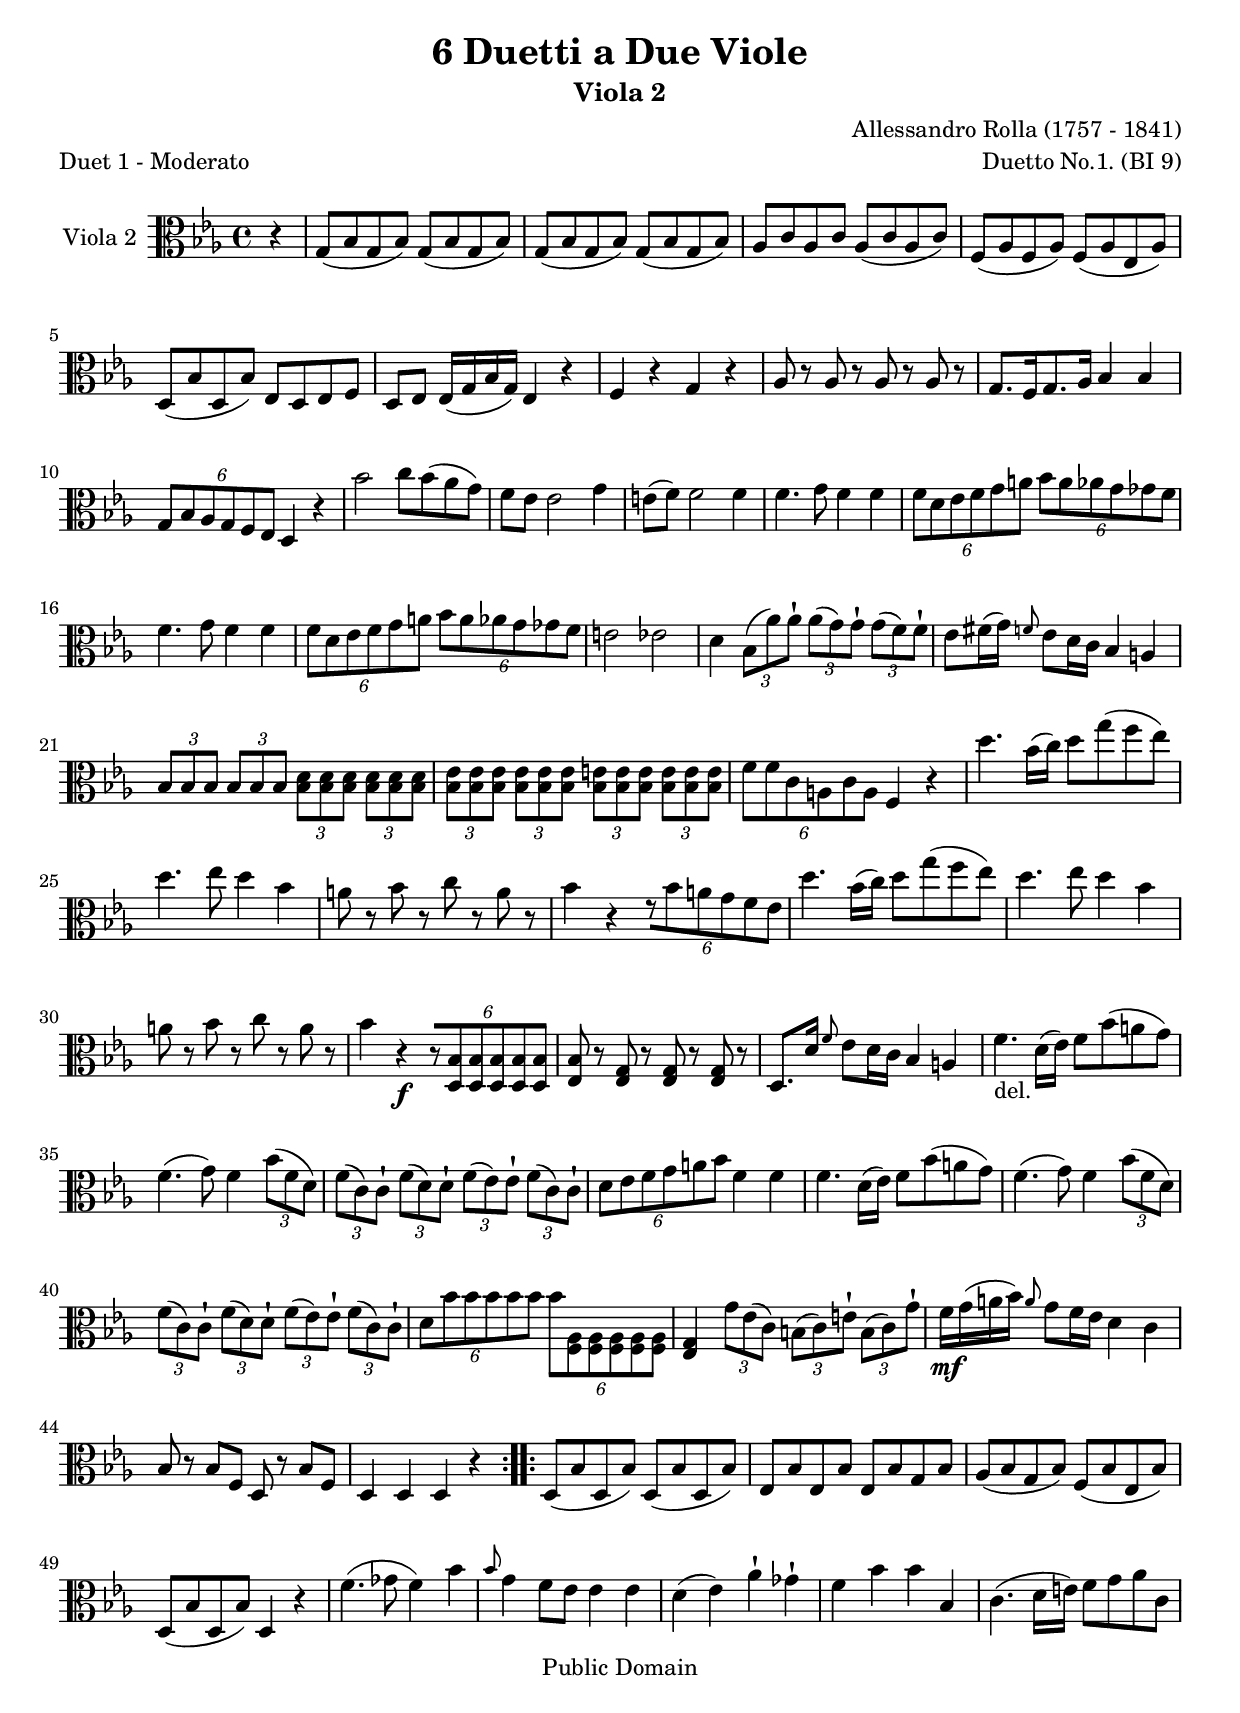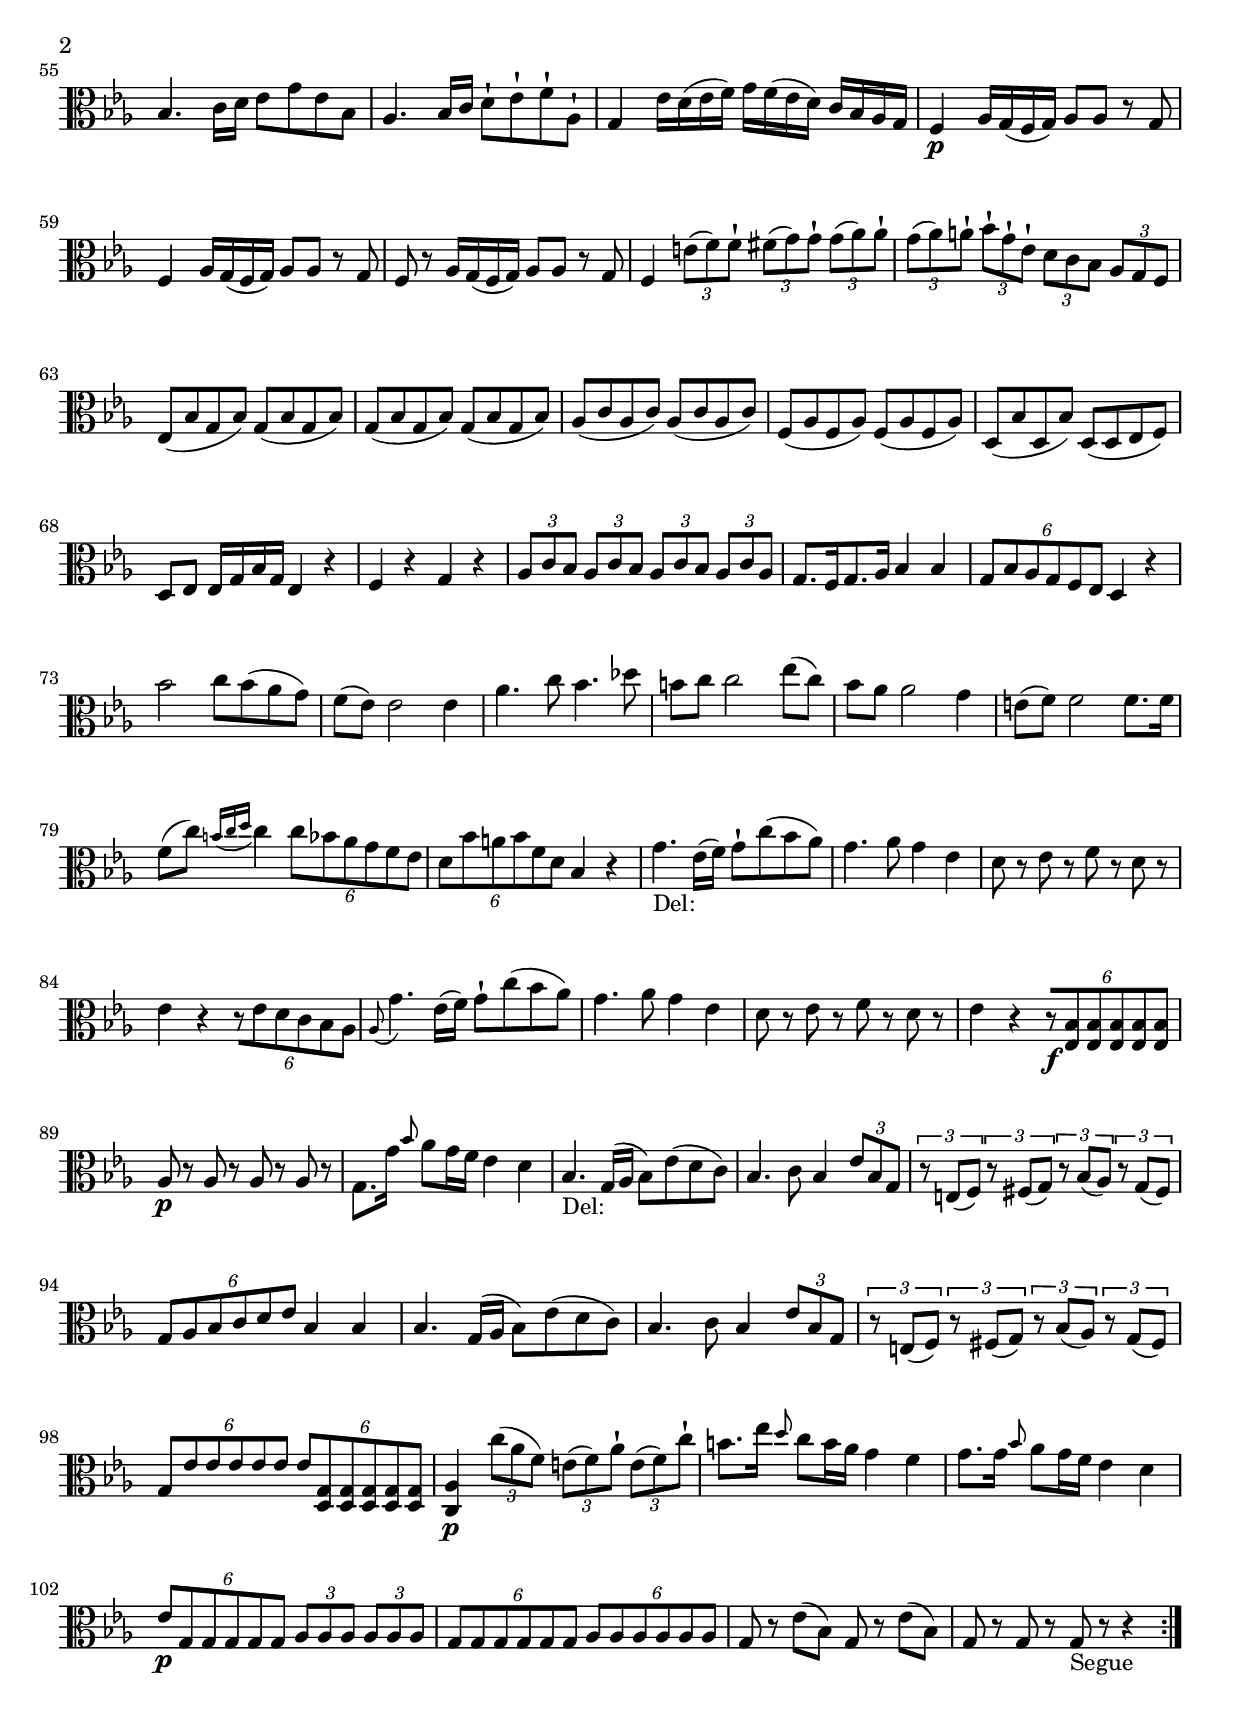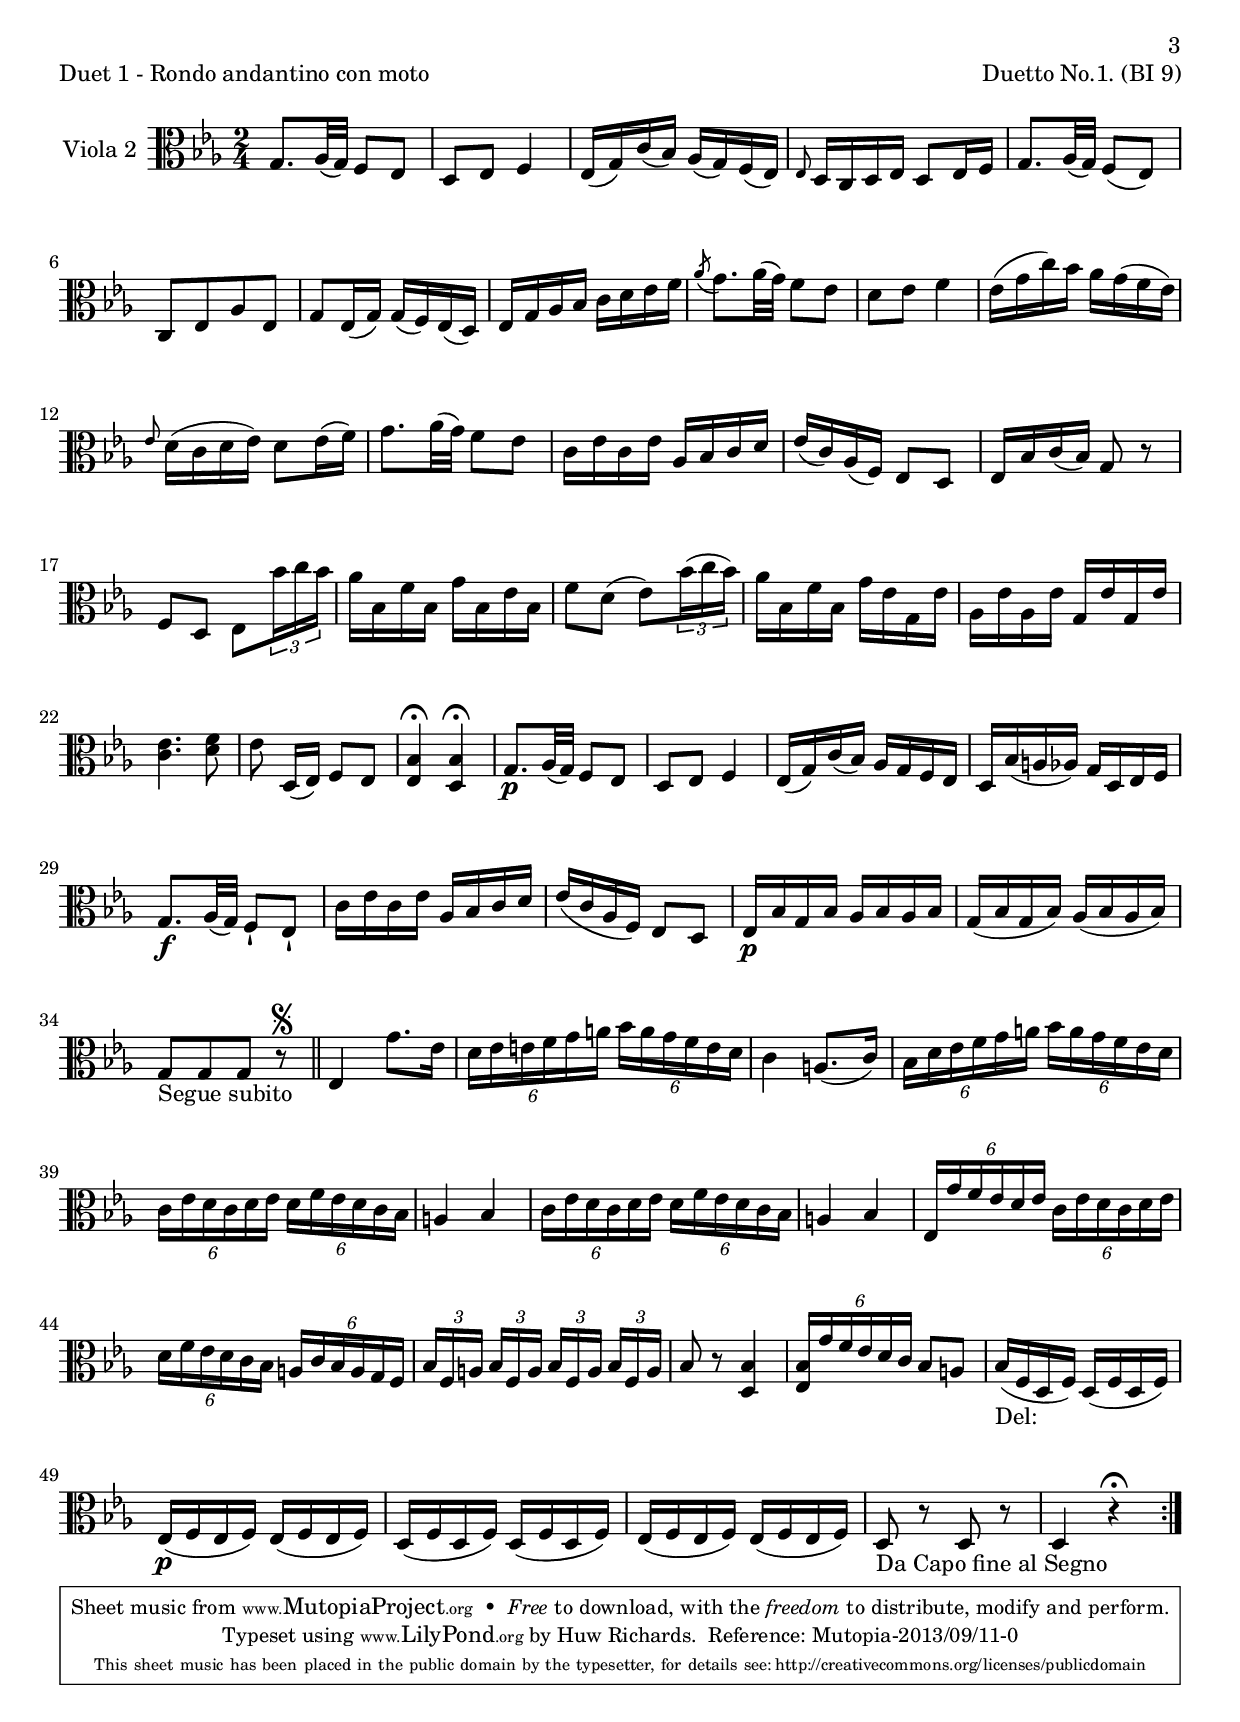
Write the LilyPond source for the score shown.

\version "2.16.2"
\header {
    title = "6 Duetti a Due Viole"
    opus = "Duetto No.1. (BI 9)"
    composer = "Allessandro Rolla (1757 - 1841)"
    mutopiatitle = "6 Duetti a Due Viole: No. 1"
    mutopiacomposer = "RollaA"
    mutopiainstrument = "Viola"
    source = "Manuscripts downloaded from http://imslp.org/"
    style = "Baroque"
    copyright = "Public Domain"
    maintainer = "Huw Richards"
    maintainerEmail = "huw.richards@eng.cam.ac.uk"
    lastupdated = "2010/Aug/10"
    
    
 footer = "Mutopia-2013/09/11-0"
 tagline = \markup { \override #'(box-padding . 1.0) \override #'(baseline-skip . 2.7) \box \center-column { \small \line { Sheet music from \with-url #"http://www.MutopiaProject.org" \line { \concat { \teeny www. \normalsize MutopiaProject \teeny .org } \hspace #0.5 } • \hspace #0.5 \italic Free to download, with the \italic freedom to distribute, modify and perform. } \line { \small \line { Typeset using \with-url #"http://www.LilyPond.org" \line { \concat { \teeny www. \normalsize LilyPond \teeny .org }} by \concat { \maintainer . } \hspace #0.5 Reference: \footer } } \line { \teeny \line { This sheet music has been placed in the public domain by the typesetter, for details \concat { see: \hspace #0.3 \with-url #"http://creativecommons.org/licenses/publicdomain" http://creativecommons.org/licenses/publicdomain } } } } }
}

\paper {
  % add space between composer/opus markup and first staff
  markup-system-spacing #'padding = #3
  % add a little space between composer and opus
  markup-markup-spacing #'padding = #1.2
  top-margin = #8
  bottom-margin = #10
}

\version "2.16.2"

% Viola parts for Rolla opus 6, 1st set of duets

\version "2.16.0"

oneviolaonemoderato = \new Voice { \relative c' {
    \set Staff.instrumentName = "Viola 1"
    \set Staff.midiInstrument = "viola"
    \clef alto
    \key ees \major
    \time 4/4

    \partial 4 ees4  bes'2 c8[ bes( aes  g)] f(ees) ees2 g4 e8[(f)] f2 aes8[(f)] ees(d)] d2 c'8([(bes)] bes4. aes8 f[(f g aes)] aes[( g)] g2 \times 2/3 {bes8[( g ees)]}
    %{comment - end of line 1 in the manuscript%}

    d4 \times 2/3 {bes'8[ aes f]} ees4 \times 2/3 {ees'8[ bes g]} \times 2/3 {f8[ aes g]} \times 2/3 {f8[ aes g]} \times 2/3 {f8[ aes g]} \times 2/3 {f8[ aes f]} bes4.( c8) ees,4 d ees4. f16[( g)] f4 r g,8[( bes g bes)] g8[( bes g bes)] g8[( bes g bes)] g8[ bes ees, bes'] d,8[ bes' d, bes'] d,8[ bes' d, bes']
    %{comment - end of line 2 in the manuscript%}

    \times 2/3 { <a ees>8\mf[ <a ees> <a ees>]} \times 2/3 { <a\mf ees>8[ <a ees> <a ees>]}\times 2/3 { <a\mf ees>8[ <a ees> <a ees>]}\times 2/3 { <a\mf ees>8[ <a ees> <a ees>]}
    <bes d,>4 r4 r2
    \times 2/3 { <a ees>8[ <a ees> <a ees>]} \times 2/3 { <a\mf ees>8[ <a ees> <a ees>]}\times 2/3 { <a\mf ees>8[ <a ees> <a ees>]}\times 2/3 { <a\mf ees>8[ <a ees> <a ees>]}
    <bes d,>4 r4 r2

    \times 4/6 {g8[ g a bes c bes]} \times 4/6 {a8[ c bes a g f]}
    bes4 d, ees f g ees f f
    %{comment - end of line 3 in the manuscript%}

    \times 2/3 {bes8\p[ bes bes]} \times 2/3 {bes8[ bes bes]} \times 2/3 {aes8[ aes aes]} \times 2/3 {aes8[ aes aes]} \times 2/3 {g8[ g g]} \times 2/3 {g8[ g g]} \times 2/3 {ges8\f[ ges ges]} \times 2/3 {ges8[ ges ges]} \times 2/3 {f8[ f' c]} \times 2/3 {a8[ c a]} f4 r4\p f'4. d16[(ees)] f8[(bes a g)] f4. g8 f4  \times 2/3 {bes8[f d]} \times 2/3 {f8[( c) c-|]} \times 2/3 {f8[( d) d-|]} \times 2/3 {f8[( ees) ees-|]} \times 2/3 {f8[( c) c-|]}
    %{comment - end of line 4 in the manuscript%}

    \times 4/6 {d8[ ees f g a bes]} f4 f f4. d16[(ees)] f8[(bes a g)] f4. g8 f4  \times 2/3 {bes8[f d]} \times 2/3 {f8[( c) c-|]} \times 2/3 {f8[( d) d-|]} \times 2/3 {f8[( ees) ees-|]} \times 2/3 {f8[( c) c-|]} \times 4/6 {d8[ bes' bes bes bes bes]} \times 4/6 {bes8[ aes, aes aes aes aes]}
    %{comment - end of line 5 in the manuscript%}

    g4\p \times 2/3 {g'8[ ees c]} \times 2/3 {b8[( c) ees-|]} \times 2/3 {b8[( c) g'-|]} f[bes] \grace {aes8} g8[ f16( ees)] d4 c
    d4. bes16[( c)] d8[(g f ees)] d4. ees8 d4 bes a8 r bes r c r a r bes4 r \times 4/6 {r8 bes[ a g f ees]}
    %{comment - end of line 6 in the manuscript%}

    \appoggiatura {ees16[bes']} d4. bes16[(c)] d8[g( f ees)] d4. ees8 d4 bes a8 r bes r c r a r bes4 r
    \times 4/6 {r8 <bes d,> <bes d,> <bes d,> <bes d,> <bes d,>  ]} bes8\p r g r g r g r d8.\f[d'16] \grace { f8} ees[ d16 c] bes4 a
    %{comment - end of line 7 in the manuscript%}

    bes8 r\p d16[( ees) c( d)] bes8 r d16[( ees) c( d)] bes4 bes bes r \bar ":|:" f'4. g8 f4 f aes8[( g)] g2 bes16[ g( f ees)] d4( ees) aes( g) g8[( aes a bes)] f4 r
    %{comment - end of line 8 in the manuscript%}

    d,8[(bes' d, bes')] d,8[(bes' d, bes')] ees,8[(bes' ees, bes')] ges8[(bes ges bes)] aes8[(bes ges bes)] f8[(bes ees, bes')] d,4 bes' bes bes bes2 aes( aes) g( g) f( f) ees
    %{comment - end of line 9 in the manuscript%}

    d4 f16[(ees d ees)] f8-.[ f-.] r8 ees d4 f16[(ees d ees)] f8-.[ f-.] r8 ees d8r f16[(ees d ees)] d8 r f16[(ees d ees)] d4 bes'' bes bes bes1 bes2  c8[ bes( aes g)]
    %{comment - end of line 10 and page 1 in the manuscript%}

    f8[( ees)] ees2 g4 e8[( f)] f2 aes8[ f] ees[ d] d2 c'8[(bes)] bes4. aes8 f8-|[ f( g aes)] fis[( g)] g2 \times 2/3 {bes8[ g ees]} d4  \times 2/3 {bes'8[ aes f]} ees4 \times 2/3 {ees'8[ bes 8 g]} \times 2/3 {f8[ aes g]} \times 2/3 {f8[ aes g]} \times 2/3 {f8[ aes g]} \times 2/3 {f8[ aes f]}
    %{comment - end of line 1 page 2 in the manuscript%}

    bes4. c8 ees,4 d ees4. f16[( g)] f4 r ees,8[( g ees g)] ees8[( g ees g)]  des8[( g des g)] des8[( g des g)] c,8[( aes' c, aes')] g8[( e g e)] aes8[( c aes c)] aes8[( c aes c)] c8[( ees c ees)] c8[( ees c ees)]
    %{comment - end of line 2 page 2 in the manuscript%}

    aes,8[( c aes c)] aes8[( c aes c)] aes8[( c aes c)] aes8[( c a c)] \times 4/6 {bes\f[ bes' a bes f d] } bes4 r bes'4.\p g16[ aes] bes8[ ees d c] bes4. c8 bes4 \times 2/3 { ees8[ bes g] } \times 2/3 { r8[ e f] } \times 2/3 { r8[ fis g] } \times 2/3 { r8[ bes aes] } \times 2/3 { r8[ g fis] }
    %{comment - end of line 3 page 2 in the manuscript%}

    \times 4/6 {g8[ aes bes c d ees]} bes4 bes bes4. g16[( aes)] bes8[ ees( d c)] bes4. c8 bes4 \times 2/3 {ees8[ bes g]} \times 2/3 { r8[ e f] } \times 2/3 { r8[ fis g] } \times 2/3 { r8[ bes aes] } \times 2/3 { r8[ g fis] } \times 4/6 { c'8[ ees ees ees ees ees] } \times 4/6 { ees8[ <d,, g> <d g> <d g> <d g> <d g>] }
    %{comment - end of line 4 page 2 in the manuscript%}

    <c aes'>4 \times 2/3 {c''8[ aes f]} \times 2/3 {e8[( f) aes-|]}  \times 2/3 {e8[( f) c'-|]}

    %{comment - bar 90 starts here - new edition%}
    bes8.[ees16] \grace {d8} c8[ bes16 aes] g4 f g,4.\p ees16[( f)] g8[ c( bes aes)] g4. aes8 g4 ees d8 r ees r f r d r ees4 r \times 4/6 { r8[ ees' d c bes aes]}
    %{comment - end of line 5 page 2 in the manuscript%}

    g4. ees16[( f)] g8[ c( bes aes)] g4. aes8 g4 ees d8 r ees r f r d r ees4 r \times 4/6 { r8\f[ ees ees ees ees ees]} aes4\p aes aes aes g8.[ g'16] \grace {bes8} aes8[ g16( f)] ees4 d
    %{comment - end of line 6 page 2 in the manuscript%}

    ees16\f[ g bes ees] \grace {d8} c8[ bes16 aes] g4 f ees4. e8 \times 4/6 {f[( a bes aes f d)]} ees4. e8 \times 4/6 {f[( a bes aes f d)]} ees8 r g16[( aes f g)] ees8 r g16[( aes f g)] ees4 ees ees_"Segue" r \bar ":|:"

  }
}


oneviolaonerondo = \new Voice { \relative c' {
    \set Staff.instrumentName = "Viola 1"
    \set Staff.midiInstrument = "viola"

    \clef alto
    \key ees \major
    \time 2/4

    bes8.\p[ c32( bes)]  aes8[ g] f[ g] aes4 g16[( bes) ees( d)] c[( bes) aes( g)] \acciaccatura {g8} f16[ e f g] f8[ g16 aes] bes8.[ c32( bes)] aes8[( g)] aes8-|[ aes8-|] c4 bes16[( ees) g,(bes)] bes[( aes) g( f)]
    %{comment - end of line 1 Rondo Andantino in the manuscript%}

    ees[ bes' c d] ees[ f g aes]  \acciaccatura {c8} bes8.\f[ c32( bes)] aes8[ g] f[ g] aes4 g16[( bes ees) d] c[ bes( aes g)] \acciaccatura {g8} f16[ e f( g)] f8[ g16 aes] bes8.[ c32 bes] aes8[ g] aes[ aes] <c ees, aes,>8.[ c16]
    %{comment - end of line 2 Rondo Andantino in the manuscript%}

    bes16[ ees c aes] g8[ f\prall] ees4 r16 bes'[( c bes)] aes[ bes, f' bes,] g'[ bes, ees bes] f'8[( d)] ees8[ \times 2/3 { bes'16( c bes)]} aes[ bes, f' bes,] g'[ bes, ees bes] f'8[( d)] ees8[ \times 2/3 { bes'16( c bes)]}
    c8-|[ c-| bes-| bes-|]
    %{comment - end of line 3 Rondo Andantino in the manuscript%}

    a4. aes8 \grace {aes8} g8[ f16( ees)] aes8[ g] g4\fermata f\fermata bes,8.\p[ c32( bes)] aes8[ g] f[ g] aes4 g16[( bes) ees( d)] c[( bes) aes( g)] f[ bes c d] ees[ f g aes]
    %{comment - end of line 4 Rondo Andantino in the manuscript%}

    bes8.\f[ c32 bes] aes8[ g] aes[ aes] <c ees, aes,>8.[ c16] bes16[ ees c aes] g8[ f\prall] ees8\p[ ees] f8.-|[( g16-|)] ees8[ ees] f8.-|[( g16-|)] ees8-|_"Segue subito"[ ees8-| ees8-|] r8 \segno  \bar "||"
    %{comment - end of line 4 Rondo Andantino in the manuscript%}

    \times 4/6 { g16[ aes a bes c d]} \times 4/6 { ees16[ d c bes a g]} f4 d'8.[ bes16] \times 4/6 { a16[ c bes a ees' d]} \times 4/6 { c16[ bes a g f ees]} d8.[( ees16)] d8[ \times 2/3 { d'16( c bes)]} a4 bes
    %{comment - end of line 5 Rondo Andantino in the manuscript%}

    \times 4/6 { c16[ ees d c d ees]} \times 4/6 { d16[ f ees d c bes]} a4 bes \times 4/6 { c16[ ees d c d ees]} \times 4/6 { d16[ f ees d c bes]} g8-.[ g-.] a8.\prall[ g32 a] bes8-.[ bes-.] c8.[ bes32( c)]
    %{comment - end of line 6 Rondo Andantino in the manuscript%}

    \times 4/6 { d16[ f ees d f ees]} \times 4/6 { d16[ f ees d f ees]} d8 r < aes bes,>4 \times 4/6 { g16[ bes a g f ees]} d8[ c] bes r f'8.[( d16)] c8-|\p c-|] \grace { bes8} a[ g16( f)]
    %{comment - end of line 7 Rondo Andantino in the manuscript%}

    bes8 r f'8.[ d16] c8[ c] \acciaccatura { bes8} a8[ g16( f)] bes8_"Da capo fine al segno" r bes r bes4\fermata r \bar "||"

  }
}

\version "2.16.0"

oneviolatwomoderato = \new Voice { \relative c' {
    \set Staff.instrumentName = "Viola 2"
    \set Staff.midiInstrument = "viola"
    \clef alto
    \key ees \major
    \time 4/4
    
    \partial 4 r4 g8[( bes g bes)] g8[( bes g bes)] g8[( bes g bes)] g8[( bes g bes)] aes8[ c aes c] aes8[( c aes c)] f,[( aes f aes)] f[( aes ees aes)]  d,8[( bes' d, bes')]  ees,8[ d ees f] d[ ees] ees16[( g bes g)] ees4 r4
    %{comment - end of line 1 in the manuscript%}
    
    f4 r g r aes8 r aes r aes r aes r g8.[ f16 g8. aes16] bes4 bes \times 4/6 { g8[ bes aes g f ees]} d4 r bes''2 c8[ bes( aes g)] f[ ees] ees2 g4 e8[( f)] f2 f4 f4. g8 f4 f
    %{comment - end of line 2 in the manuscript%}
    
    \times 4/6 { f8[ d ees f g a]} \times 4/6 { bes8[ a aes g ges f]} f4. g8 f4 f \times 4/6 { f8[ d ees f g a]} \times 4/6 { bes8[ a aes g ges f]} e2 ees d4 \times 2/3 { bes8[( aes') aes-|] } \times 2/3 { aes8[( g) g-|] } \times 2/3 { g8[( f) f-|] } ees8[ fis16( g)] \grace { f8} ees8[ d16 c] bes4 a
    %{comment - end of line 3 in the manuscript%}
    \times 2/3 { bes8[ bes bes] } \times 2/3 { bes8[ bes bes] } \times 2/3 { <bes d>8[ <bes d>8 <bes d>8] } \times 2/3 { <bes d>8[ <bes d>8 <bes d>8] }  \times 2/3 { <bes ees>8[ <bes ees>8 <bes ees>8] } \times 2/3 { <bes ees>8[ <bes ees>8 <bes ees>8] }  \times 2/3 { <bes e>8[ <bes e>8 <bes e>8] } \times 2/3 { <bes e>8[ <bes e>8 <bes e>8] } \times 4/6 { f'8[ f c a c a]} f4 r d''4. bes16[( c)] d8[ g( f ees)] d4. ees8 d4 bes  a8 r bes r c r a r
    %{comment - end of line 4 in the manuscript%}
    
    bes4 r  \times 4/6 { r8[ bes a g f ees]} d'4. bes16[( c)] d8[ g( f ees)] d4. ees8 d4 bes  a8 r bes r c r a r  bes4 r\f \times 4/6 { r8[ <bes, d,> <bes d,> <bes d,> <bes d,> <bes d,>]} <bes ees,>8 r < g ees> r < g ees> r < g ees> r
    %{comment - end of line 5 in the manuscript%}
    
    d8.[ d'16] \grace {f8} ees8[ d16 c] bes4 a f'4._"del." d16[( ees)] f8[ bes( a g)] f4.( g8) f4 \times 2/3 { bes8[( f d)]} \times 2/3 { f8[( c) c-|]} \times 2/3 { f8[( d) d-|]} \times 2/3 { f8[( ees) ees-|]} \times 2/3{ f8[( c) c-|]} \times 4/6 { d8[ ees f g a bes]} f4 f f4. d16[( ees)] f8[ bes( a g)] 
    %{comment - end of line 6 in the manuscript%}
    
    f4.( g8) f4 \times 2/3 { bes8[( f d)]} \times 2/3 { f8[( c) c-|]} \times 2/3 { f8[( d) d-|]} \times 2/3 { f8[( ees) ees-|]} \times 2/3 { f8[( c) c-|]} \times 4/6 { d8[ bes' bes bes bes bes]} \times 4/6 { bes8[ <aes, f> <aes f> <aes f> <aes f> <aes f>]} <g ees>4  \times 2/3 { g'8[ ees( c)]} \times 2/3 { b8[( c) e-|]} \times 2/3 { b8[( c) g'-|]} f16\mf[ g( a bes)] \grace {a8} g8[ f16 ees] d4 c
    %{comment - end of line 7 in the manuscript%}
    
    bes8 r bes[ f] d r bes'[ f] d4 d d r\bar":|:" d8[( bes' d, bes')] d,8[( bes' d, bes')]  ees,8[ bes' ees, bes']  ees,8[ bes' g bes] aes8[( bes g bes)] f8[( bes ees, bes')] d,8[( bes' d, bes')] d,4 r f'4.( ges8 f4) bes \grace{bes8} g4 f8[ ees] ees4 ees
    %{comment - end of line 8 in the manuscript%}
    d4( ees) aes-| ges-| f bes bes bes, c4.( d16[ e)] f8[ g aes c,] bes4. c16[ d] ees8[ g ees bes] aes4. bes16[ c] d8-|[ ees-| f-| aes,-|]  g4 ees'16[ d( ees f)] g[ f( ees d)] c[ bes aes g]
    %{comment - end of line 9 in the manuscript%}
    
    f4\p aes16[ g( f g)] aes8[ aes] r g f4 aes16[ g( f g)] aes8[ aes] r g f8 r aes16[ g( f g)] aes8[ aes] r g f4 \times 2/3 { e'8[( f) f-|]} \times 2/3 { fis8[( g) g-|]} \times 2/3 { g8[( aes) aes-|]} \times 2/3 { g8[( aes) a-|]} \times 2/3 { bes8-|[ g-| ees-|]} \times 2/3 { d8[ c bes]}  \times 2/3 { aes8[ g f]}
    %{comment - end of line 10 and page 1 in the manuscript%}
    
    ees8[( bes' g bes)] g8[( bes g bes)] g8[( bes g bes)] g8[( bes g bes)]  aes8[( c aes c)] aes8[( c aes c)] f,[( aes f aes)]  f[( aes f aes)] d,8[( bes' d, bes')] d,8[( d ees f)] d[ ees] ees16[ g bes g] ees4 r f r g r \times 2/3 { aes8[ c bes]} \times 2/3 { aes8[ c bes]} 
    %{comment - end of line 1 page 2 in the manuscript%}
    
    \times 2/3 { aes8[ c bes]} \times 2/3 { aes8[ c aes]} g8.[ f16 g8. aes16] bes4 bes 
    \times 4/6 { g8[ bes aes g f ees]} d4 r bes''2 c8[ bes( aes g)] f[( ees)] ees2 ees4 aes4. c8 bes4. des8 b[ c] c2 ees8[( c)] bes[ aes] aes2 g4
    %{comment - end of line 2 page 2 in the manuscript%}
    
    e8[( f)] f2 f8.[ f16] f8[( c')] \appoggiatura { b16[ c d]} c4 
    \times 4/6 { c8[ bes aes g f ees]} 
    \times 4/6 { d8[ bes' a bes f d]} bes4 r g'4._"Del:" ees16[( f)] g8-|[ c( bes aes)] g4. aes8 g4 ees d8 r ees r f r d r
    %{comment - end of line 3 page 2 in the manuscript%}
    
    ees4 r \times 4/6 { r8[ ees d c bes aes]} \appoggiatura { aes8} g'4.  ees16[( f)] g8-|[ c( bes aes)] g4. aes8 g4 ees d8 r ees r f r d r ees4 r \times 4/6 { r8\f[ <bes ees,> <bes ees,> <bes ees,> <bes ees,> <bes ees,>]} aes8\p r aes r aes r aes r
    %{comment - end of line 4 page 2 in the manuscript%}
    
    g8.[ g'16] \grace { bes8} aes8[ g16 f] ees4 d bes4._"Del:" g16[( aes] bes8)[ ees( d c)] bes4. c8 bes4 \times 2/3 { ees8[ bes g]} 
    \times 2/3 { r8 e[( f)]} 
    \times 2/3 { r8 fis[( g)]}
    \times 2/3 { r8 bes[( aes)]}
    \times 2/3 { r8 g[( fis)]}
    \times 4/6 { g8[ aes bes c d ees]}
    bes4 bes bes4.
    g16[( aes] bes8)[ ees( d c)] 
    %{comment - end of line 5 page 2 in the manuscript%}
    
    bes4. c8 bes4 \times 2/3 { ees8[ bes g]} 
    \times 2/3 { r8 e[( f)]} 
    \times 2/3 { r8 fis[( g)]}
    \times 2/3 { r8 bes[( aes)]}
    \times 2/3 { r8 g[( fis)]}
    \times 4/6 { g8[ ees' ees ees ees ees]}
    \times 4/6 { ees8[ <g, d> <g d> <g d> <g d> <g d>]}
    < aes c,>4\p
    \times 2/3 { c'8[( aes f)]}
    \times 2/3 { e8[( f) aes-|]}
    \times 2/3 { e8[( f) c'-|]}
    b8.[ ees16] \grace { d8} c8[ b16 aes] g4 f
    %{comment - end of line 6 page 2 in the manuscript%}
    
    g8.[ g16] \grace { bes8} aes8[ g16 f] ees4 d \times 4/6 { ees8\p[ g, g g g g]} \times 2/3 { aes8[ aes aes]}
    \times 2/3 { aes8[ aes aes]}
    \times 4/6 { g8[ g g g g g]}
    \times 4/6 { aes8[  aes aes aes aes aes]}
    g8 r ees'8[( bes)] g r ees'8[( bes)] g r g r g-\tag #'vlatwo _"Segue" r r4
    \bar ":|:"
    
  }
}


oneviolatworondo = \new Voice { \relative c' {
    \set Staff.instrumentName = "Viola 2"
    \set Staff.midiInstrument = "viola"
    \clef alto
    \key ees \major
    \time 2/4
    
    g8.[ aes32( g)]  f8[ ees] d[ ees] f4 ees16[( g) c( bes)] aes[( g) f( ees)] \grace {ees8} d16[ c d ees] d8[ ees16 f] g8.[ aes32( g)] f8[( ees)] c8[ ees aes ees]
    %{comment - end of line 1 Rondo Andantino in the manuscript%}
    
    g8[ ees16( g)] g16[( f) ees( d)] ees[ g aes bes] c[ d ees f] \acciaccatura { aes8} g8.[ aes32( g)] f8[ ees] d[ ees] f4 ees16[( g c) bes] aes[ g( f ees)] \grace { ees8} d16[( c d ees)] d8[ ees16( f)] g8.[ aes32( g)] f8[ ees]
    %{comment - end of line 2 Rondo Andantino in the manuscript%}
    
    c16[ ees c ees] aes,[ bes c d] ees[( c) aes( f)] ees8[ d] ees16[ bes' c( bes)] g8 r f[ d] ees8[ \times 2/3 { bes''16 c bes]} aes16[ bes, f' bes,] g'[ bes, ees bes] f'8[ d(] ees8)[ \times 2/3 { bes'16( c bes)]}
    %{comment - end of line 3 Rondo Andantino in the manuscript%}
    
    aes16[ bes, f' bes,] g'[ ees g, ees'] aes,[ ees' aes, ees'] g,[ ees' g, ees'] < ees c>4. < f d>8 ees8 d,16[( ees)] f8[ ees] <bes' ees,>4\fermata <bes d,>4\fermata g8.\p[ aes32( g)] f8[ ees] d[ ees] f4
    %{comment - end of line 4 Rondo Andantino in the manuscript%}
    
    ees16[( g) c( bes)] aes[ g f ees] d[ bes'( a aes)] g[ d ees f] g8.\f[ aes32( g)] f8-|[ ees-|] c'16[ ees c ees] aes,[ bes c d] ees[( c aes f)] ees8[ d] ees16\p[ bes' g bes] aes[ bes aes bes]
    %{comment - end of line 4 Rondo Andantino in the manuscript%}
    
    g[( bes g bes)] aes[( bes aes bes)] g8-\tag #'vlatwo _"Segue subito" [ g g] r-\tag #'vlatwo \segno \bar "||" ees4 g'8.[ees16] 
    \times 4/6 { d16[ ees e f g a]}
    \times 4/6 { bes16[ a g f e d]} c4 a8.[( c16)]
    %{comment - end of line 5 Rondo Andantino in the manuscript%}
    
    \times 4/6 { bes16[ d ees f g a]}
    \times 4/6 { bes16[ a g f ees d]}
    \times 4/6 { c16[ ees d c d ees]}
    \times 4/6 { d16[ f ees d c bes]}
    a4 bes 
    \times 4/6 { c16[ ees d c d ees]}
    \times 4/6 { d16[ f ees d c bes]}
    %{comment - end of line 6 Rondo Andantino in the manuscript%}
    
    a4 bes
    \times 4/6 { ees,16[ g' f ees d ees]}
    \times 4/6 { c16[ ees d c d ees]}
    \times 4/6 { d16[ f ees d c bes]}
    \times 4/6 { a16[ c bes a g f]}
    \times 2/3 {bes16[ f a]}
    \times 2/3 {bes16[ f a]}
    \times 2/3 {bes16[ f a]}
    \times 2/3 {bes16[ f a]}
    %{comment - end of line 7 Rondo Andantino in the manuscript%}
    
    bes8 r < bes d,>4
    \times 4/6 { <bes ees,>16[ g' f ees d c]} 
    bes8[ a] bes16_"Del:"[( f d f)] d[( f d f)] ees\p[( f ees f)] ees[( f ees f)]  d[( f d f)] d[( f d f)] 
    %{comment - end of line 7 Rondo Andantino in the manuscript%}
    

    ees[( f ees f)] ees[( f ees f)] d8-\tag #'vlatwo _"Da Capo fine al Segno" r d r d4 r4\fermata \bar ":|:" 
    
  }
}


part_duet_i = {
  <<
    \tag #'score \tag #'vlaone \new Staff << \oneviolaonemoderato >>
    \tag #'score \tag #'vlatwo \new Staff << \oneviolatwomoderato >>
  >>
}

part_duet_ii = {
  <<
    \tag #'score \tag #'vlaone \new Staff << \oneviolaonerondo >>
    \tag #'score \tag #'vlatwo \new Staff << \oneviolatworondo >>
  >>
}

\header { subtitle = "Viola 2" }
\score {
  \new StaffGroup \keepWithTag #'vlatwo \part_duet_i
  \header {
    piece = "Duet 1 - Moderato"
  }
  \layout { }
  \midi {
    \tempo 4=100
  }
}
\pageBreak
\score {
  \new StaffGroup \keepWithTag #'vlatwo \part_duet_ii
  \header {
    piece = "Duet 1 - Rondo andantino con moto"
  }
  \layout { }
  \midi {
    \tempo 2=50
  }
}
